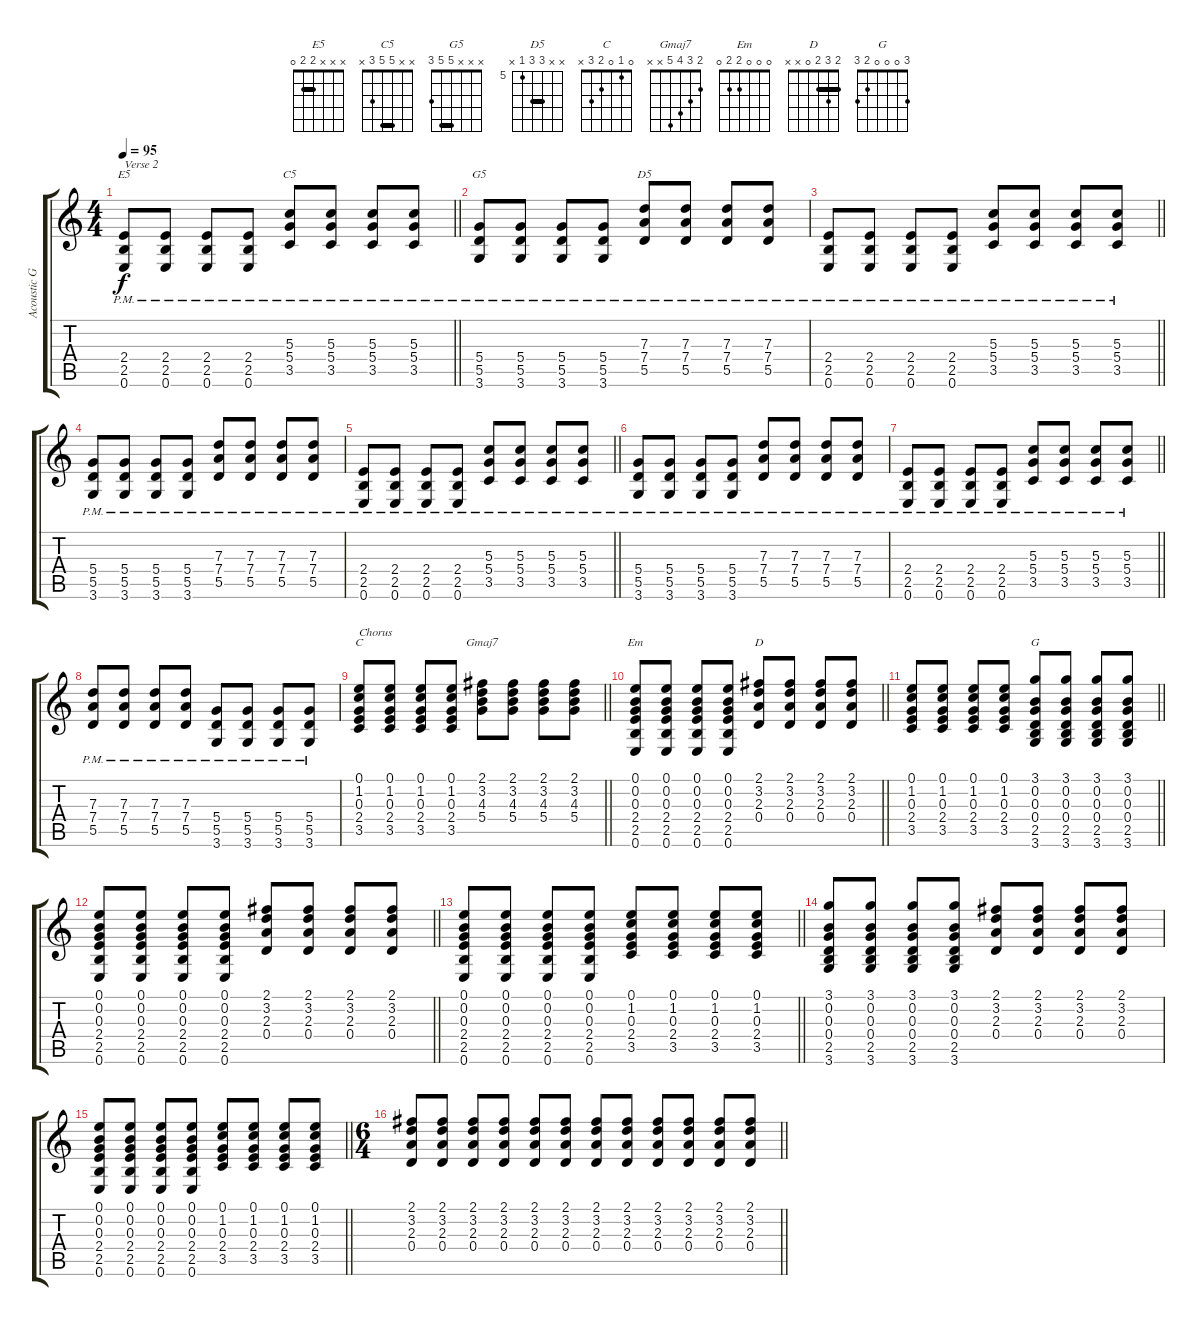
\track ("Acoustic Guitar" "Acoustic G") {instrument acousticguitarsteel}
\staff {score tabs}
\tuning (E4 B3 G3 D3 A2 E2) {hide}
\chord ("E5" x x x 2 2 0) {barre 2}
\chord ("C5" x x 5 5 3 x) {barre 5}
\chord ("G5" x x x 5 5 3) {barre 5}
\chord ("D5" x x 7 7 5 x) {firstfret 5 barre 7}
\chord ("C" 0 1 0 2 3 x)
\chord ("Gmaj7" 2 3 4 5 x x)
\chord ("Em" 0 0 0 2 2 0)
\chord ("D" 2 3 2 0 x x) {barre 2}
\chord ("G" 3 0 0 0 2 3)
\ts (4 4)
\tempo 95
\clef g2
\barLineRight lightlight
\ks c
(2.4{pm} 2.5{pm} 0.6{pm}).8{ch "E5" txt "Verse 2" dy f} (2.4{pm} 2.5{pm} 0.6{pm}).8 (2.4{pm} 2.5{pm} 0.6{pm}).8 (2.4{pm} 2.5{pm} 0.6{pm}).8 (5.3{pm} 5.4{pm} 3.5{pm}).8{ch "C5"} (5.3{pm} 5.4{pm} 3.5{pm}).8 (5.3{pm} 5.4{pm} 3.5{pm}).8 (5.3{pm} 5.4{pm} 3.5{pm}).8 |
(5.4{pm} 5.5 3.6).8{ch "G5"} (5.4{pm} 5.5 3.6).8 (5.4{pm} 5.5 3.6).8 (5.4{pm} 5.5 3.6).8 (7.3{pm} 7.4 5.5).8{ch "D5"} (7.3{pm} 7.4 5.5).8 (7.3{pm} 7.4 5.5).8 (7.3{pm} 7.4 5.5).8 |
\barLineRight lightlight
(2.4{pm} 2.5{pm} 0.6{pm}).8 (2.4{pm} 2.5{pm} 0.6{pm}).8 (2.4{pm} 2.5{pm} 0.6{pm}).8 (2.4{pm} 2.5{pm} 0.6{pm}).8 (5.3{pm} 5.4{pm} 3.5{pm}).8 (5.3{pm} 5.4{pm} 3.5{pm}).8 (5.3{pm} 5.4{pm} 3.5{pm}).8 (5.3{pm} 5.4{pm} 3.5{pm}).8 |
(5.4{pm} 5.5 3.6).8 (5.4{pm} 5.5 3.6).8 (5.4{pm} 5.5 3.6).8 (5.4{pm} 5.5 3.6).8 (7.3{pm} 7.4 5.5).8 (7.3{pm} 7.4 5.5).8 (7.3{pm} 7.4 5.5).8 (7.3{pm} 7.4 5.5).8 |
\barLineRight lightlight
(2.4{pm} 2.5{pm} 0.6{pm}).8 (2.4{pm} 2.5{pm} 0.6{pm}).8 (2.4{pm} 2.5{pm} 0.6{pm}).8 (2.4{pm} 2.5{pm} 0.6{pm}).8 (5.3{pm} 5.4{pm} 3.5{pm}).8 (5.3{pm} 5.4{pm} 3.5{pm}).8 (5.3{pm} 5.4{pm} 3.5{pm}).8 (5.3{pm} 5.4{pm} 3.5{pm}).8 |
(5.4{pm} 5.5 3.6).8 (5.4{pm} 5.5 3.6).8 (5.4{pm} 5.5 3.6).8 (5.4{pm} 5.5 3.6).8 (7.3{pm} 7.4 5.5).8 (7.3{pm} 7.4 5.5).8 (7.3{pm} 7.4 5.5).8 (7.3{pm} 7.4 5.5).8 |
\barLineRight lightlight
(2.4{pm} 2.5{pm} 0.6{pm}).8 (2.4{pm} 2.5{pm} 0.6{pm}).8 (2.4{pm} 2.5{pm} 0.6{pm}).8 (2.4{pm} 2.5{pm} 0.6{pm}).8 (5.3{pm} 5.4{pm} 3.5{pm}).8 (5.3{pm} 5.4{pm} 3.5{pm}).8 (5.3{pm} 5.4{pm} 3.5{pm}).8 (5.3{pm} 5.4{pm} 3.5{pm}).8 |
(7.3{pm} 7.4 5.5).8 (7.3{pm} 7.4 5.5).8 (7.3{pm} 7.4 5.5).8 (7.3{pm} 7.4 5.5).8 (5.4{pm} 5.5 3.6).8 (5.4{pm} 5.5 3.6).8 (5.4{pm} 5.5 3.6).8 (5.4{pm} 5.5 3.6).8 |
\barLineRight lightlight
(0.1 1.2 0.3 2.4 3.5).8{ch "C" txt "Chorus"} (0.1 1.2 0.3 2.4 3.5).8 (0.1 1.2 0.3 2.4 3.5).8 (0.1 1.2 0.3 2.4 3.5).8 (2.1 3.2 4.3 5.4).8{ch "Gmaj7"} (2.1 3.2 4.3 5.4).8 (2.1 3.2 4.3 5.4).8 (2.1 3.2 4.3 5.4).8 |
\barLineRight lightlight
(0.1 0.2 0.3 2.4 2.5 0.6).8{ch "Em"} (0.1 0.2 0.3 2.4 2.5 0.6).8 (0.1 0.2 0.3 2.4 2.5 0.6).8 (0.1 0.2 0.3 2.4 2.5 0.6).8 (2.1 3.2 2.3 0.4).8{ch "D"} (2.1 3.2 2.3 0.4).8 (2.1 3.2 2.3 0.4).8 (2.1 3.2 2.3 0.4).8 |
\barLineRight lightlight
(0.1 1.2 0.3 2.4 3.5).8 (0.1 1.2 0.3 2.4 3.5).8 (0.1 1.2 0.3 2.4 3.5).8 (0.1 1.2 0.3 2.4 3.5).8 (3.1 0.2 0.3 0.4 2.5 3.6).8{ch "G"} (3.1 0.2 0.3 0.4 2.5 3.6).8 (3.1 0.2 0.3 0.4 2.5 3.6).8 (3.1 0.2 0.3 0.4 2.5 3.6).8 |
\barLineRight lightlight
(0.1 0.2 0.3 2.4 2.5 0.6).8 (0.1 0.2 0.3 2.4 2.5 0.6).8 (0.1 0.2 0.3 2.4 2.5 0.6).8 (0.1 0.2 0.3 2.4 2.5 0.6).8 (2.1 3.2 2.3 0.4).8 (2.1 3.2 2.3 0.4).8 (2.1 3.2 2.3 0.4).8 (2.1 3.2 2.3 0.4).8 |
\barLineRight lightlight
(0.1 0.2 0.3 2.4 2.5 0.6).8 (0.1 0.2 0.3 2.4 2.5 0.6).8 (0.1 0.2 0.3 2.4 2.5 0.6).8 (0.1 0.2 0.3 2.4 2.5 0.6).8 (0.1 1.2 0.3 2.4 3.5).8 (0.1 1.2 0.3 2.4 3.5).8 (0.1 1.2 0.3 2.4 3.5).8 (0.1 1.2 0.3 2.4 3.5).8 |
(3.1 0.2 0.3 0.4 2.5 3.6).8 (3.1 0.2 0.3 0.4 2.5 3.6).8 (3.1 0.2 0.3 0.4 2.5 3.6).8 (3.1 0.2 0.3 0.4 2.5 3.6).8 (2.1 3.2 2.3 0.4).8 (2.1 3.2 2.3 0.4).8 (2.1 3.2 2.3 0.4).8 (2.1 3.2 2.3 0.4).8 |
\barLineRight lightlight
(0.1 0.2 0.3 2.4 2.5 0.6).8 (0.1 0.2 0.3 2.4 2.5 0.6).8 (0.1 0.2 0.3 2.4 2.5 0.6).8 (0.1 0.2 0.3 2.4 2.5 0.6).8 (0.1 1.2 0.3 2.4 3.5).8 (0.1 1.2 0.3 2.4 3.5).8 (0.1 1.2 0.3 2.4 3.5).8 (0.1 1.2 0.3 2.4 3.5).8 |
\ts (6 4)
\barLineRight lightlight
(2.1 3.2 2.3 0.4).8 (2.1 3.2 2.3 0.4).8 (2.1 3.2 2.3 0.4).8 (2.1 3.2 2.3 0.4).8 (2.1 3.2 2.3 0.4).8 (2.1 3.2 2.3 0.4).8 (2.1 3.2 2.3 0.4).8 (2.1 3.2 2.3 0.4).8 (2.1 3.2 2.3 0.4).8 (2.1 3.2 2.3 0.4).8 (2.1 3.2 2.3 0.4).8 (2.1 3.2 2.3 0.4).8
